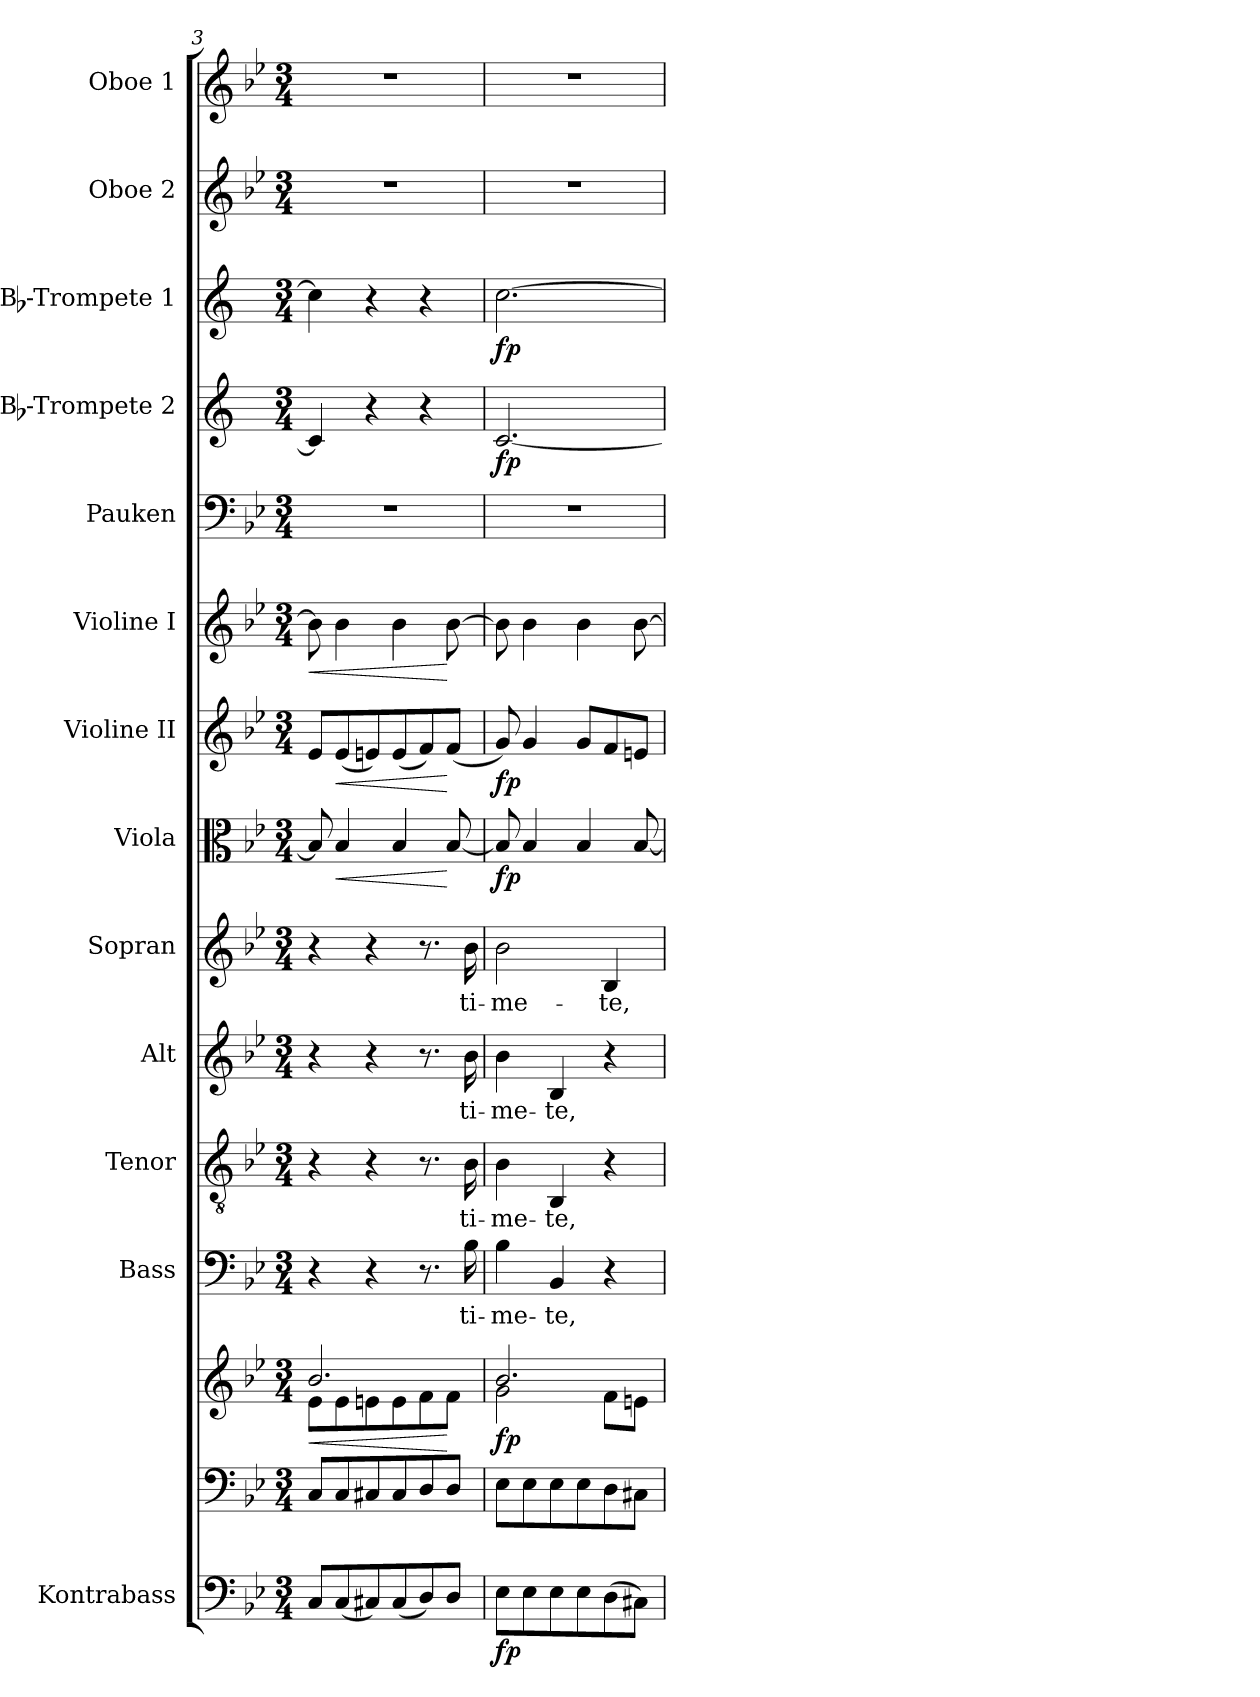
**kern	**dynam	**kern	**kern	**dynam	**kern	**text	**kern	**text	**kern	**text	**kern	**text	**kern	**dynam	**kern	**dynam	**kern	**dynam	**kern	**kern	**dynam	**kern	**dynam	**kern	**kern
*part14	*part14	*part13	*part13	*part13	*part12	*part12	*part11	*part11	*part10	*part10	*part9	*part9	*part8	*part8	*part7	*part7	*part6	*part6	*part5	*part4	*part4	*part3	*part3	*part2	*part1
*staff15	*staff15	*staff14	*staff13	*staff13/14	*staff12	*staff12	*staff11	*staff11	*staff10	*staff10	*staff9	*staff9	*staff8	*staff8	*staff7	*staff7	*staff6	*staff6	*staff5	*staff4	*staff4	*staff3	*staff3	*staff2	*staff1
*I"Kontrabass	*	*	*	*	*I"Bass	*	*I"Tenor	*	*I"Alt	*	*I"Sopran	*	*I"Viola	*	*I"Violine II	*	*I"Violine I	*	*I"Pauken	*I"Bb-Trompete 2	*	*I"Bb-Trompete 1	*	*I"Oboe 2	*I"Oboe 1
*I'Kb.	*	*	*	*	*I'B.	*	*I'T.	*	*I'A.	*	*I'S.	*	*I'Vla.	*	*I'Vl. II	*	*I'Vl. I	*	*I'Pk.	*I'Bb Trp. 2	*	*I'Bb Trp. 1	*	*I'Ob. 2	*I'Ob. 1
*clefF4	*	*clefF4	*clefG2	*	*clefF4	*	*clefGv2	*	*clefG2	*	*clefG2	*	*clefC3	*	*clefG2	*	*clefG2	*	*clefF4	*clefG2	*	*clefG2	*	*clefG2	*clefG2
*ITrd7c12	*	*	*	*	*	*	*	*	*	*	*	*	*	*	*	*	*	*	*	*ITrd1c2	*	*ITrd1c2	*	*	*
*k[b-e-]	*	*k[b-e-]	*k[b-e-]	*	*k[b-e-]	*	*k[b-e-]	*	*k[b-e-]	*	*k[b-e-]	*	*k[b-e-]	*	*k[b-e-]	*	*k[b-e-]	*	*k[b-e-]	*k[b-e-]	*	*k[b-e-]	*	*k[b-e-]	*k[b-e-]
*B-:	*	*B-:	*B-:	*	*B-:	*	*B-:	*	*B-:	*	*B-:	*	*B-:	*	*B-:	*	*B-:	*	*B-:	*B-:	*	*B-:	*	*B-:	*B-:
*M3/4	*	*M3/4	*M3/4	*	*M3/4	*	*M3/4	*	*M3/4	*	*M3/4	*	*M3/4	*	*M3/4	*	*M3/4	*	*M3/4	*M3/4	*	*M3/4	*	*M3/4	*M3/4
=3	=3	=3	=3	=3	=3	=3	=3	=3	=3	=3	=3	=3	=3	=3	=3	=3	=3	=3	=3	=3	=3	=3	=3	=3	=3
!	!	!	!	!LO:HP:b	!	!	!	!	!	!	!	!	!	!	!	!	!	!LO:HP:b	!	!	!	!	!	!	!
*	*	*	*^	*	*	*	*	*	*	*	*	*	*	*	*	*	*	*	*	*	*	*	*	*	*
8CC/L	.	8C/L	2.b-/	8e-\L	<	4r	.	4r	.	4r	.	4r	.	8B-/]	.	8e-/L	.	8b-\]	<	2.r	4B-/]	.	4b-\]	.	2.r	2.r
!	!	!	!	!	!	!	!	!	!	!	!	!	!	!	!LO:HP:b	!	!LO:HP:b	!	!	!	!	!	!	!	!	!
(<8CC/	.	8C/	.	8e-\	.	.	.	.	.	.	.	.	.	4B-/	<	(<8e-/	<	4b-\	.	.	.	.	.	.	.	.
8CC#X/)	.	8C#X/	.	8en\	.	4r	.	4r	.	4r	.	4r	.	.	.	8en/)	.	.	.	.	4r	.	4r	.	.	.
(<8CC#/	.	8C#/	.	8e\	.	.	.	.	.	.	.	.	.	4B-/	.	(<8e/	.	4b-\	.	.	.	.	.	.	.	.
8DD/)	.	8D/	.	8f\	.	8.r	.	8.r	.	8.r	.	8.r	.	.	.	8f/)	.	.	.	.	4r	.	4r	.	.	.
8DD/J	.	8D/J	.	8f\J	[	.	.	.	.	.	.	.	.	[8B-/	[	(<8f/J	[	[8b-\	[	.	.	.	.	.	.	.
!	!	!	!	!	!	!	!LO:LY:b	!	!LO:LY:b	!	!LO:LY:b	!	!LO:LY:b	!	!	!	!	!	!	!	!	!	!	!	!	!
.	.	.	.	.	.	16B-\	ti-	16B-\	ti-	16b-\	ti-	16b-\	ti-	.	.	.	.	.	.	.	.	.	.	.	.	.
=4	=4	=4	=4	=4	=4	=4	=4	=4	=4	=4	=4	=4	=4	=4	=4	=4	=4	=4	=4	=4	=4	=4	=4	=4	=4	=4
!	!LO:DY:b	!	!	!	!LO:DY:b	!	!LO:LY:b	!	!LO:LY:b	!	!LO:LY:b	!	!LO:LY:b	!	!LO:DY:b	!	!LO:DY:b	!	!	!	!	!LO:DY:b	!	!LO:DY:b	!	!
8EE-\L	fp	8E-\L	2.b-/	2g\	fp	4B-\	-me-	4B-\	-me-	4b-\	-me-	2b-\	-me-	8B-/]	fp	8g/)	fp	8b-\]	.	2.r	[2.B-/	fp	[2.b-\	fp	2.r	2.r
8EE-\	.	8E-\	.	.	.	.	.	.	.	.	.	.	.	4B-/	.	4g/	.	4b-\	.	.	.	.	.	.	.	.
!	!	!	!	!	!	!	!LO:LY:b	!	!LO:LY:b	!	!LO:LY:b	!	!	!	!	!	!	!	!	!	!	!	!	!	!	!
8EE-\	.	8E-\	.	.	.	4BB-/	-te,	4BB-/	-te,	4B-/	-te,	.	.	.	.	.	.	.	.	.	.	.	.	.	.	.
8EE-\	.	8E-\	.	.	.	.	.	.	.	.	.	.	.	4B-/	.	8g/L	.	4b-\	.	.	.	.	.	.	.	.
!	!	!	!	!	!	!	!	!	!	!	!	!	!LO:LY:b	!	!	!	!	!	!	!	!	!	!	!	!	!
(>8DD\	.	8D\	.	8f\L	.	4r	.	4r	.	4r	.	4B-/	-te,	.	.	8f/	.	.	.	.	.	.	.	.	.	.
8CC#X\J)	.	8C#X\J	.	8en\J	.	.	.	.	.	.	.	.	.	[8B-/	.	8en/J	.	[8b-\	.	.	.	.	.	.	.	.
*	*	*	*v	*v	*	*	*	*	*	*	*	*	*	*	*	*	*	*	*	*	*	*	*	*	*	*
=	=	=	=	=	=	=	=	=	=	=	=	=	=	=	=	=	=	=	=	=	=	=	=	=	=
*-	*-	*-	*-	*-	*-	*-	*-	*-	*-	*-	*-	*-	*-	*-	*-	*-	*-	*-	*-	*-	*-	*-	*-	*-	*-
